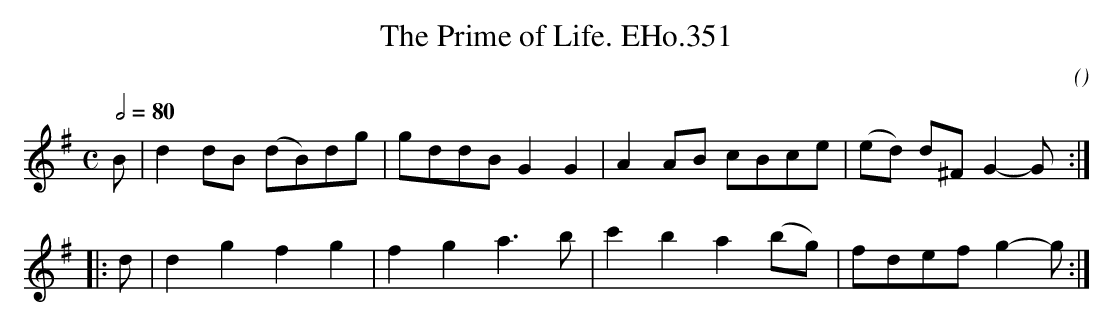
X:1
T:Prime of Life. EHo.351, The
M:C
L:1/8
Q:1/2=80
C:
O:
K:G
B | d2dB (dB)dg | gddB G2G2 | A2AB cBce | (ed) d^F G2-G :|
|: d | d2g2f2g2 | f2g2a3b | c'2b2a2(bg) | fdef g2-g :|
